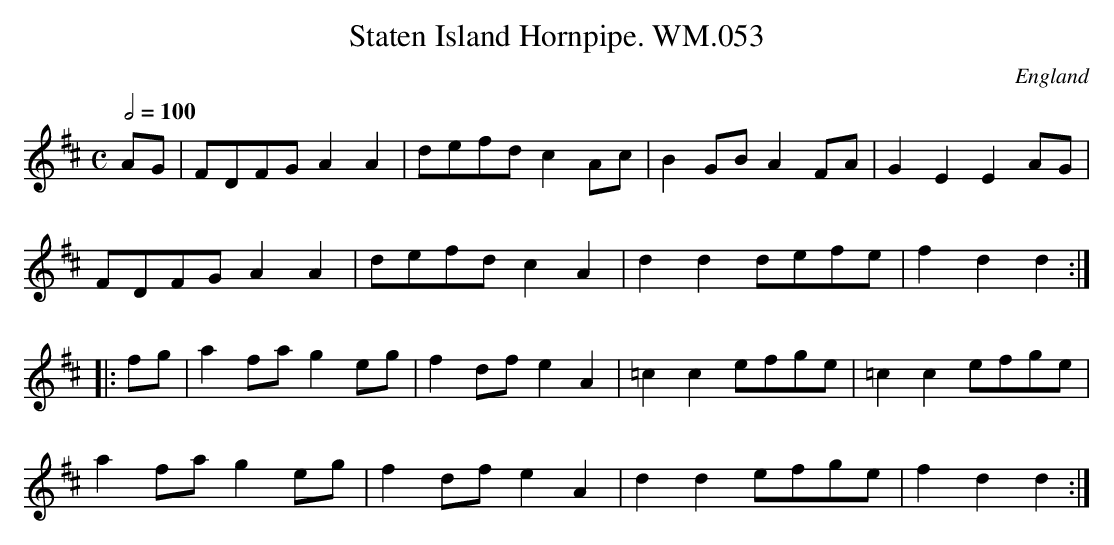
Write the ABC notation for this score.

X:1
T:Staten Island Hornpipe. WM.053
L:1/8
M:C
O:England
Q:1/2=100
K:D
AG |FDFG A2A2|defdc2Ac|B2GBA2FA|G2E2E2AG|!
FDFGA2A2|defdc2A2|d2d2defe|f2d2d2:|!
|:fg|a2fag2eg|f2dfe2A2|=c2c2efge|=c2c2efge|!
a2fag2eg|f2dfe2A2|d2d2efge|f2d2d2:|
